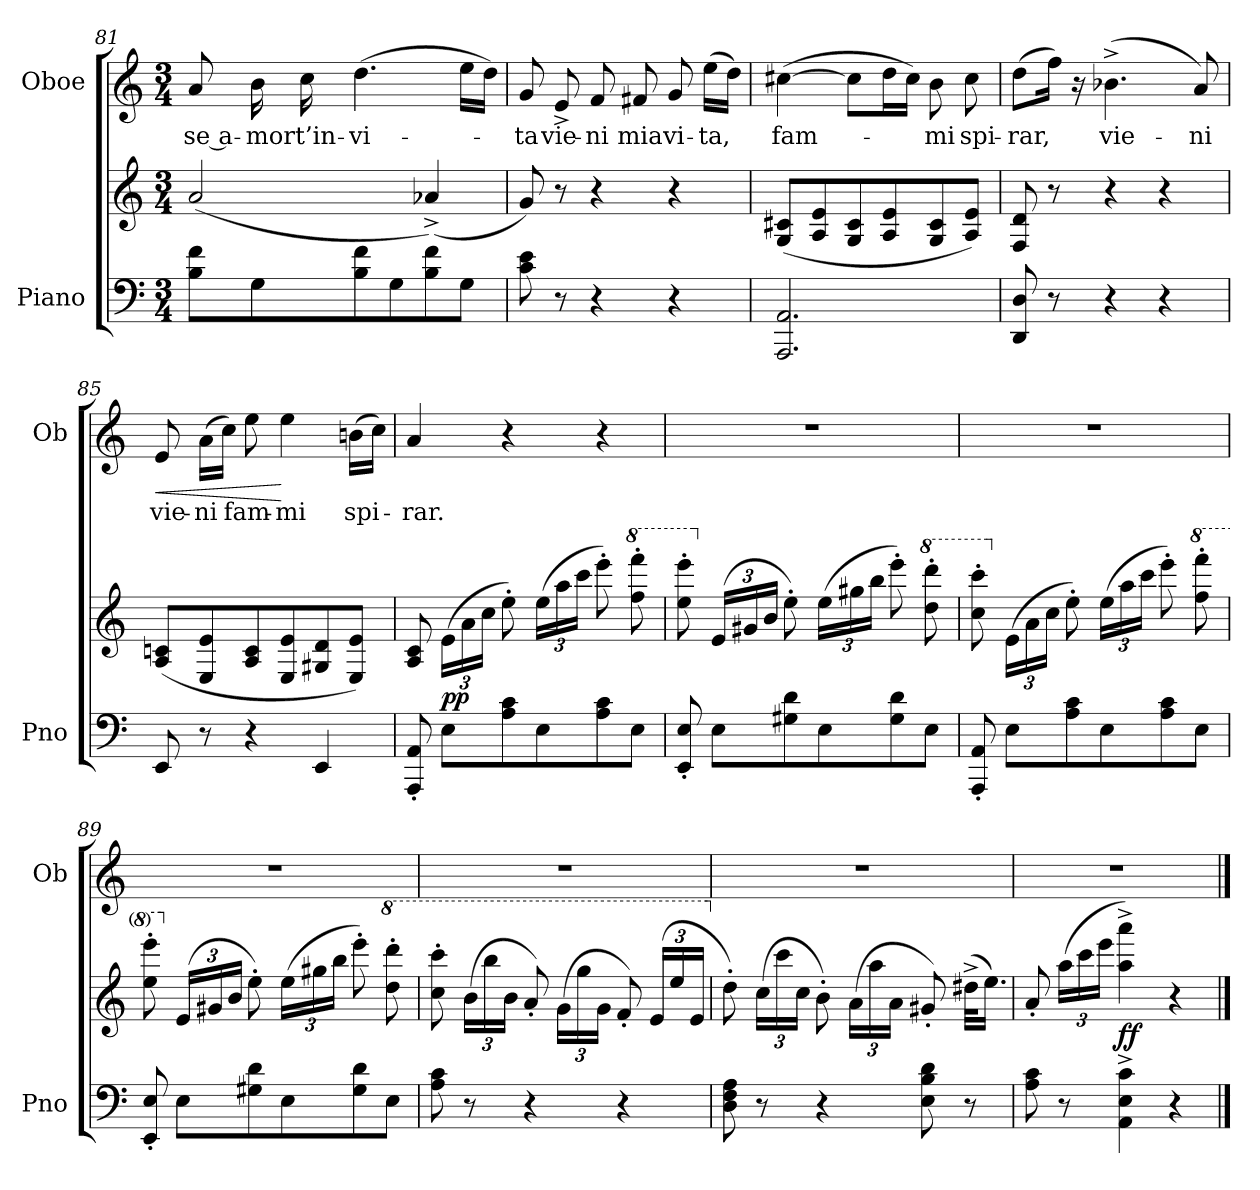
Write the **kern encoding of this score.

**kern	**kern	**dynam	**kern	**text	**dynam
*part2	*part2	*part2	*part1	*part1	*part1
*staff3	*staff2	*staff2/3	*staff1	*staff1	*staff1
*I"Piano	*	*	*I"Oboe	*	*
*I'Pno	*	*	*I'Ob	*	*
*clefF4	*clefG2	*	*clefG2	*	*
*k[]	*k[]	*	*k[]	*	*
*M3/4	*M3/4	*	*M3/4	*	*
=81	=81	=81	=81	=81	=81
!	!	!	!	!LO:LY:b	!
8B\ 8f\L	(2a/	.	8a/	se a-	.
!	!	!	!	!LO:LY:b	!
8G\	.	.	16b\	-mor	.
!	!	!	!	!LO:LY:b	!
.	.	.	16cc\	t’in-	.
!	!	!	!	!LO:LY:b	!
8B\ 8f\	.	.	(4.dd\	-vi-	.
8G\	.	.	.	.	.
8B\ 8f\	(4a-X^/)	.	.	.	.
8G\J	.	.	16ee\LL	.	.
.	.	.	16dd\JJ)	.	.
!!LO:LB:g=z
=82	=82	=82	=82	=82	=82
!	!	!	!	!LO:LY:b	!
8c\ 8e\	8g/)	.	8g/	-ta	.
!	!	!	!	!LO:LY:b	!
8r	8r	.	8e^>/	vie-	.
!	!	!	!	!LO:LY:b	!
4r	4r	.	8f/	-ni	.
!	!	!	!	!LO:LY:b	!
.	.	.	8f#X/	mia	.
!	!	!	!	!LO:LY:b	!
4r	4r	.	8g/	vi-	.
!	!	!	!	!LO:LY:b	!
.	.	.	(16ee\LL	-ta,	.
.	.	.	16dd\JJ)	.	.
=83	=83	=83	=83	=83	=83
!	!	!	!	!LO:LY:b	!
2.AAA/ 2.AA/	(8G/ 8c#X/L	.	([4cc#X\	fam-	.
.	8A/ 8e/	.	.	.	.
.	8G/ 8c#/	.	8cc#\L]	.	.
.	8A/ 8e/	.	16dd\L	.	.
.	.	.	16cc#\JJ)	.	.
!	!	!	!	!LO:LY:b	!
.	8G/ 8c#/	.	8b\	-mi	.
!	!	!	!	!LO:LY:b	!
.	8A/ 8e/J)	.	8cc#\	spi-	.
=84	=84	=84	=84	=84	=84
!	!	!	!	!LO:LY:b	!
8DD/ 8D/	8F/ 8d/	.	(8dd\L	-rar,	.
8r	8r	.	16ff\Jk)	.	.
.	.	.	16r	.	.
!	!	!	!	!LO:LY:b	!
4r	4r	.	(4.b-X^\	vie-	.
4r	4r	.	.	.	.
!	!	!	!	!LO:LY:b	!
.	.	.	8a/)	-ni	.
=85	=85	=85	=85	=85	=85
!	!	!	!	!LO:LY:b	!LO:HP:b
8EE/	(8A/ 8cn/L	.	8e/	vie-	<
!	!	!	!	!LO:LY:b	!
8r	8E/ 8e/	.	(16a\LL	-ni	.
.	.	.	16cc\JJ)	.	.
!	!	!	!	!LO:LY:b	!
4r	8A/ 8c/	.	8ee\	fam-	.
!	!	!	!	!LO:LY:b	!
.	8E/ 8e/	.	4ee\	-mi	[
4EE/	8G#X/ 8d/	.	.	.	.
!	!	!	!	!LO:LY:b	!
.	8E/ 8e/J)	.	(16bn\LL	spi-	.
.	.	.	16cc\JJ)	.	.
=86	=86	=86	=86	=86	=86
!	!	!	!	!LO:LY:b	!
8AAA/' 8AA/'	8A/ 8c/	.	4a/	-rar.	.
*	*Xbrackettup	*	*	*	*
!	!	!LO:DY:b	!	!	!
8E\L	(24e\LL	pp	.	.	.
.	24a\	.	.	.	.
.	24cc\JJ	.	.	.	.
8A\ 8c\	8ee'\)	.	4r	.	.
8E\	(24ee\LL	.	.	.	.
.	24aa\	.	.	.	.
.	24ccc\JJ	.	.	.	.
8A\ 8c\	8eee'\)	.	4r	.	.
*	*8va	*	*	*	*
8E\J	8fff\' 8ffff\'	.	.	.	.
!!LO:LB:g=z
=87	=87	=87	=87	=87	=87
8EE/' 8E/'	8eee\' 8eeee\'	.	2.r	.	.
*	*X8va	*	*	*	*
8E\L	(24e/LL	.	.	.	.
.	24g#X/	.	.	.	.
.	24b/JJ	.	.	.	.
8G#X\ 8d\	8ee'\)	.	.	.	.
8E\	(24ee\LL	.	.	.	.
.	24gg#X\	.	.	.	.
.	24bb\JJ	.	.	.	.
8G#\ 8d\	8eee'\)	.	.	.	.
*	*8va	*	*	*	*
8E\J	8ddd\' 8dddd\'	.	.	.	.
=88	=88	=88	=88	=88	=88
8AAA/' 8AA/'	8ccc\' 8cccc\'	.	2.r	.	.
*	*X8va	*	*	*	*
8E\L	(24e\LL	.	.	.	.
.	24a\	.	.	.	.
.	24cc\JJ	.	.	.	.
8A\ 8c\	8ee'\)	.	.	.	.
8E\	(24ee\LL	.	.	.	.
.	24aa\	.	.	.	.
.	24ccc\JJ	.	.	.	.
8A\ 8c\	8eee'\)	.	.	.	.
*	*8va	*	*	*	*
8E\J	8fff\' 8ffff\'	.	.	.	.
=89	=89	=89	=89	=89	=89
8EE/' 8E/'	8eee\' 8eeee\'	.	2.r	.	.
*	*X8va	*	*	*	*
8E\L	(24e/LL	.	.	.	.
.	24g#X/	.	.	.	.
.	24b/JJ	.	.	.	.
8G#X\ 8d\	8ee'\)	.	.	.	.
8E\	(24ee\LL	.	.	.	.
.	24gg#X\	.	.	.	.
.	24bb\JJ	.	.	.	.
8G#\ 8d\	8eee'\)	.	.	.	.
*	*8va	*	*	*	*
8E\J	8ddd\' 8dddd\'	.	.	.	.
!!LO:PB:g=z
=90	=90	=90	=90	=90	=90
8A\ 8c\	8ccc\' 8cccc\'	.	2.r	.	.
8r	(24bb\LL	.	.	.	.
.	24bbb\	.	.	.	.
.	24bb\JJ	.	.	.	.
4r	8aa'/)	.	.	.	.
.	(24gg\LL	.	.	.	.
.	24ggg\	.	.	.	.
.	24gg\JJ	.	.	.	.
4r	8ff'/)	.	.	.	.
.	(24ee/LL	.	.	.	.
.	24eee/	.	.	.	.
.	24ee/JJ	.	.	.	.
=91	=91	=91	=91	=91	=91
*	*X8va	*	*	*	*
8D\ 8F\ 8A\	8dd'\)	.	2.r	.	.
8r	(24cc\LL	.	.	.	.
.	24ccc\	.	.	.	.
.	24cc\JJ	.	.	.	.
4r	8b'\)	.	.	.	.
.	(24a\LL	.	.	.	.
.	24aa\	.	.	.	.
.	24a\JJ	.	.	.	.
8E\ 8B\ 8d\	8g#X'/)	.	.	.	.
8r	(32dd#X^\KLL	.	.	.	.
.	16.ee\JJ)	.	.	.	.
=92	=92	=92	=92	=92	=92
8A\ 8c\	8a'/	.	2.r	.	.
8r	(24aa\LL	.	.	.	.
.	24ccc\	.	.	.	.
.	24eee\JJ	.	.	.	.
!	!	!LO:DY:b	!	!	!
4AA\^ 4E\^ 4c\^	4aa\^ 4aaa\^)	ff	.	.	.
4r	4r	.	.	.	.
==	==	==	==	==	==
*-	*-	*-	*-	*-	*-
